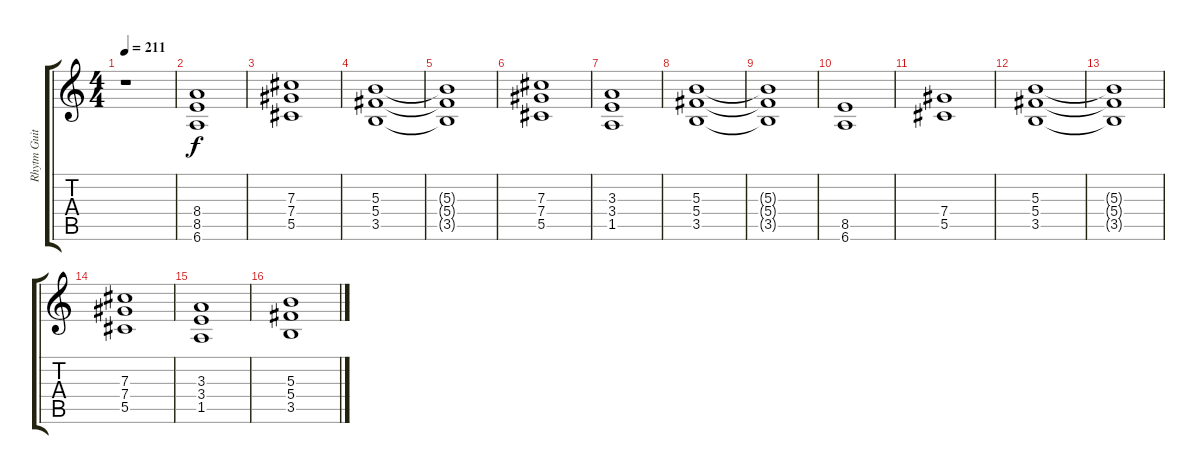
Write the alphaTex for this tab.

\track ("Rhytm Guitar" "Rhytm Guit") {instrument distortionguitar}
\staff {score tabs}
\tuning (Eb4 Bb3 Gb3 Db3 Ab2 Eb2) {hide}
\ts (4 4)
\tempo 211
\clef g2
\ks c
r.1{dy f} |
(8.4 8.5 6.6).1 |
(7.3 7.4 5.5).1 |
(5.3 5.4 3.5).1 |
(5.3{t} 5.4{t} 3.5{t}).1 |
(7.3 7.4 5.5).1 |
(3.3 3.4 1.5).1 |
(5.3 5.4 3.5).1 |
(5.3{t} 5.4{t} 3.5{t}).1 |
(8.5 6.6).1 |
(7.4 5.5).1 |
(5.3 5.4 3.5).1 |
(5.3{t} 5.4{t} 3.5{t}).1 |
(7.3 7.4 5.5).1 |
(3.3 3.4 1.5).1 |
(5.3 5.4 3.5).1
